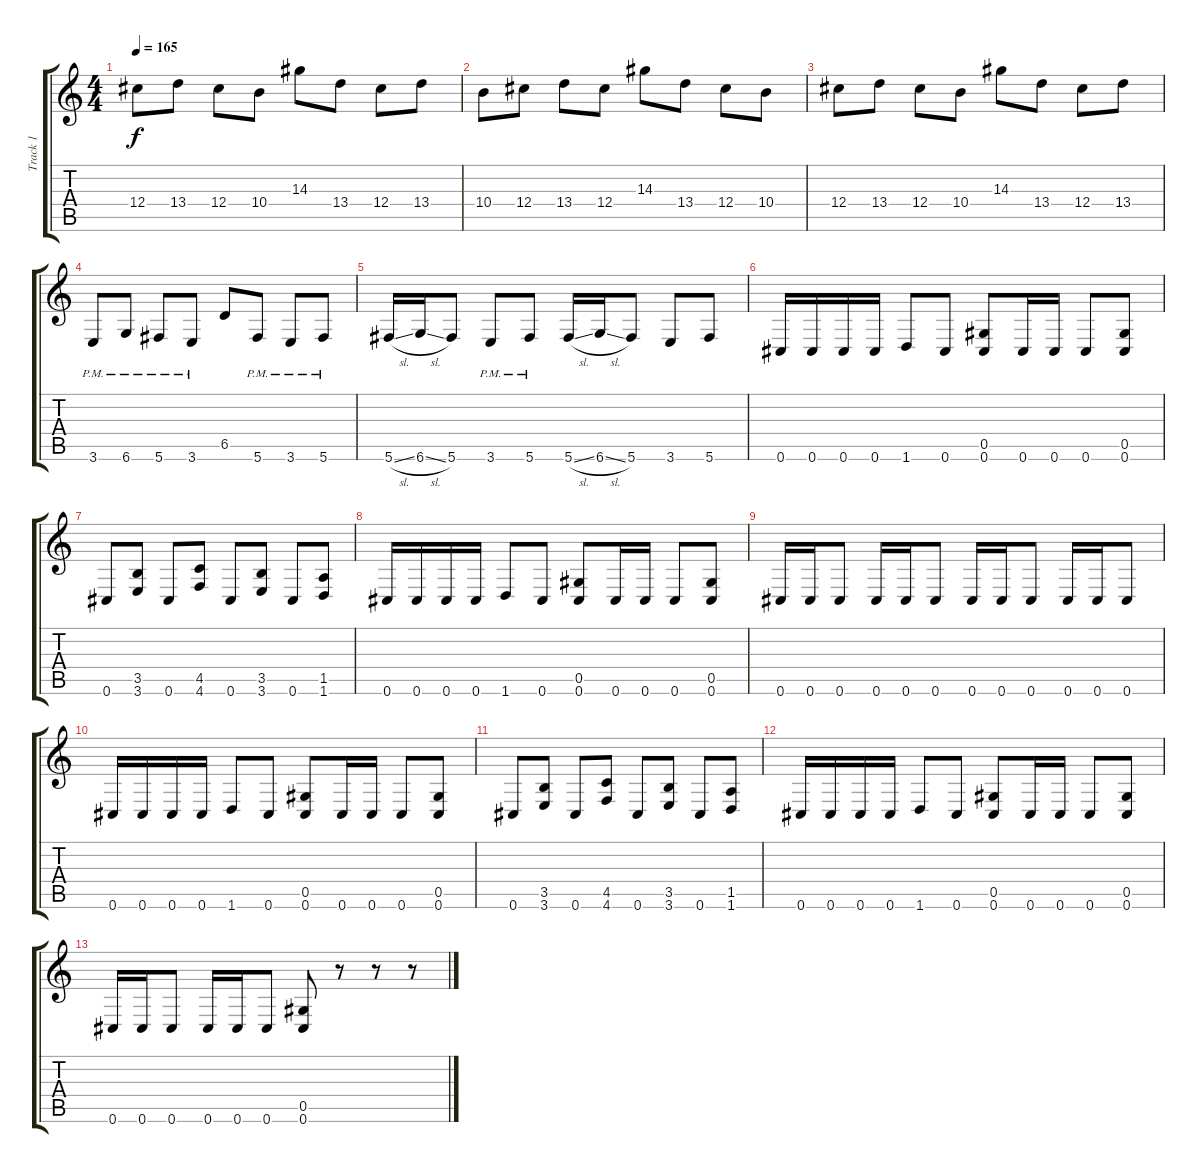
\track ("Track 1" "Track 1") {instrument distortionguitar}
\staff {score tabs}
\tuning (Eb4 Bb3 Gb3 Db3 Ab2 Db2) {hide}
\ts (4 4)
\tempo 165
\clef g2
\ks c
12.4.8{dy f} 13.4.8 12.4.8 10.4.8 14.3.8 13.4.8 12.4.8 13.4.8 |
10.4.8 12.4.8 13.4.8 12.4.8 14.3.8 13.4.8 12.4.8 10.4.8 |
12.4.8 13.4.8 12.4.8 10.4.8 14.3.8 13.4.8 12.4.8 13.4.8 |
3.6{pm}.8 6.6{pm}.8 5.6{pm}.8 3.6{pm}.8 6.5.8 5.6{pm}.8 3.6{pm}.8 5.6{pm}.8 |
5.6{sl}.16 6.6{sl}.16 5.6.8 3.6{pm}.8 5.6{pm}.8 5.6{sl}.16 6.6{sl}.16 5.6.8 3.6.8 5.6.8 |
0.6.16 0.6.16 0.6.16 0.6.16 1.6.8 0.6.8 (0.5 0.6).8 0.6.16 0.6.16 0.6.8 (0.5 0.6).8 |
0.6.8 (3.5 3.6).8 0.6.8 (4.5 4.6).8 0.6.8 (3.5 3.6).8 0.6.8 (1.5 1.6).8 |
0.6.16 0.6.16 0.6.16 0.6.16 1.6.8 0.6.8 (0.5 0.6).8 0.6.16 0.6.16 0.6.8 (0.5 0.6).8 |
0.6.16 0.6.16 0.6.8 0.6.16 0.6.16 0.6.8 0.6.16 0.6.16 0.6.8 0.6.16 0.6.16 0.6.8 |
0.6.16 0.6.16 0.6.16 0.6.16 1.6.8 0.6.8 (0.5 0.6).8 0.6.16 0.6.16 0.6.8 (0.5 0.6).8 |
0.6.8 (3.5 3.6).8 0.6.8 (4.5 4.6).8 0.6.8 (3.5 3.6).8 0.6.8 (1.5 1.6).8 |
0.6.16 0.6.16 0.6.16 0.6.16 1.6.8 0.6.8 (0.5 0.6).8 0.6.16 0.6.16 0.6.8 (0.5 0.6).8 |
0.6.16 0.6.16 0.6.8 0.6.16 0.6.16 0.6.8 (0.5 0.6).8 r.8 r.8 r.8
